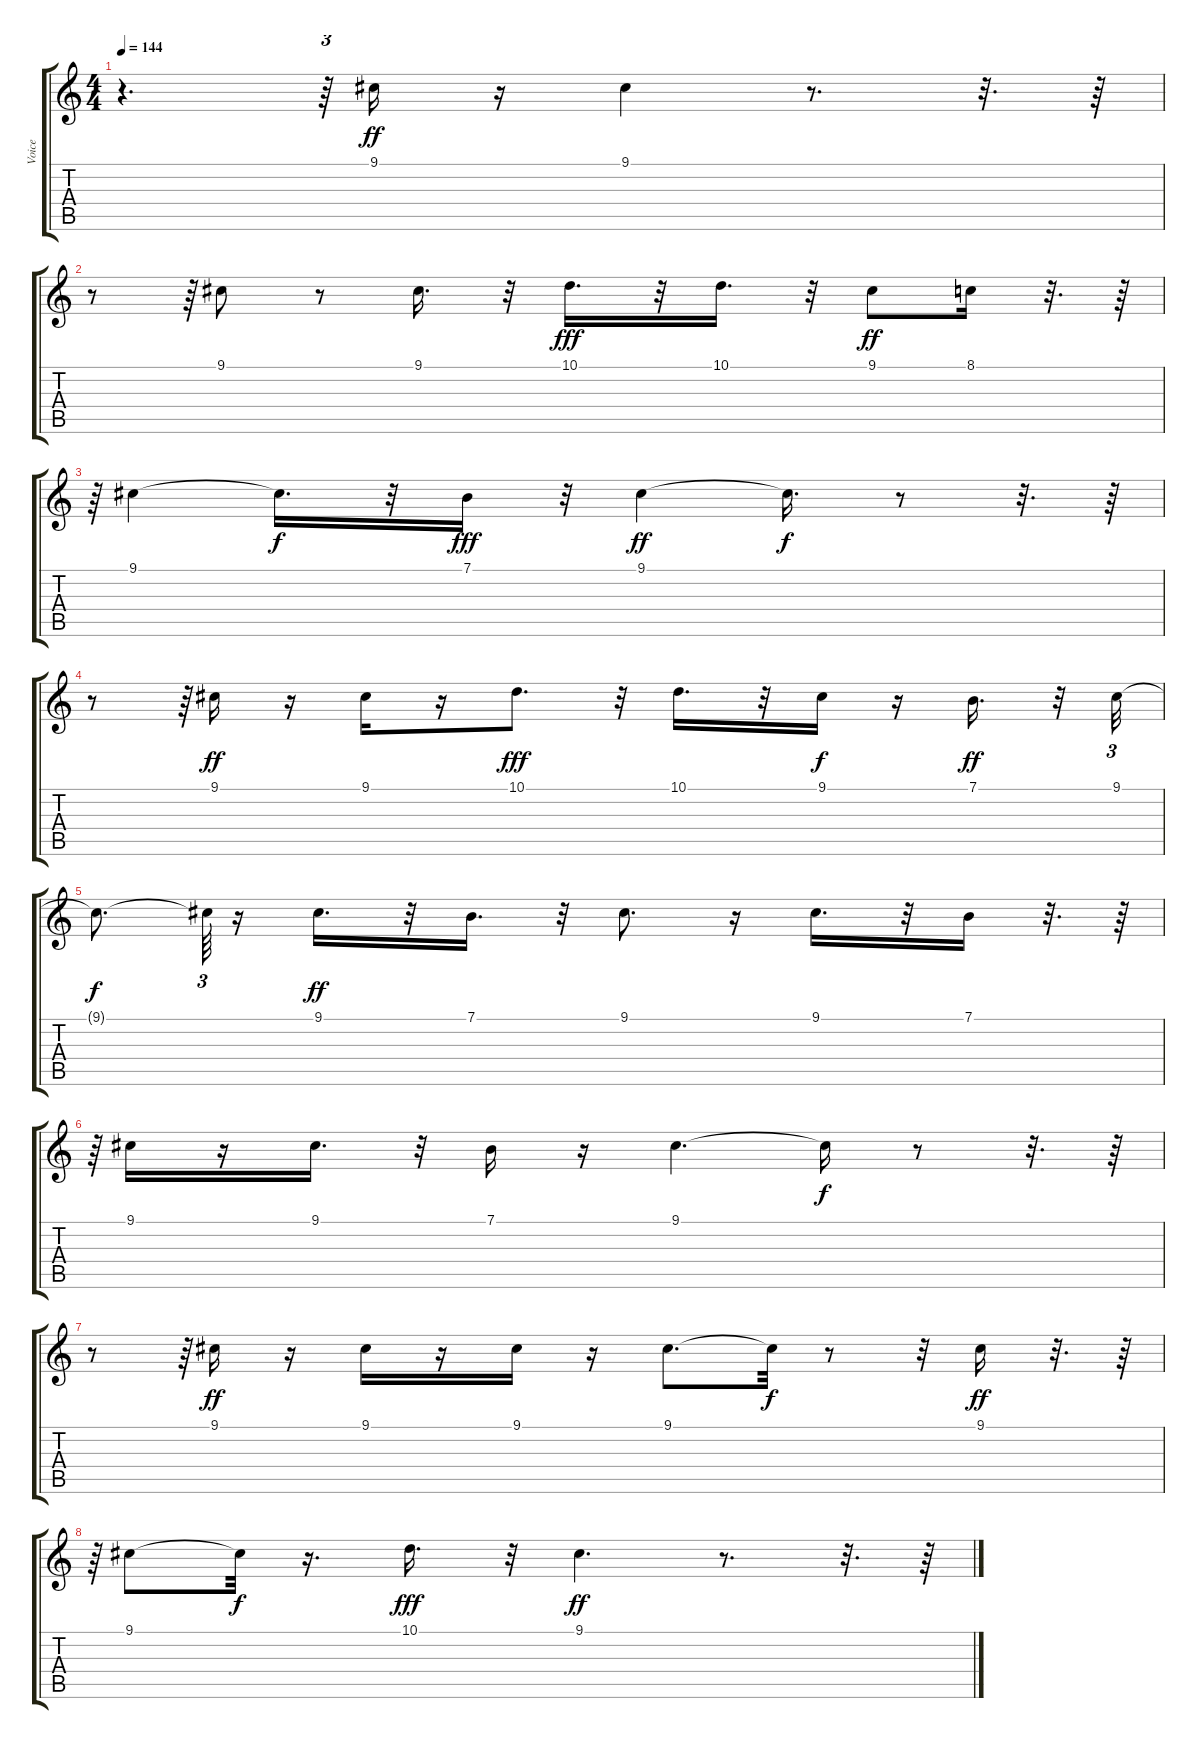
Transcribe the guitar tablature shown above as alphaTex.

\track ("Voice" "Voice") {instrument flute}
\staff {score tabs}
\tuning (E4 B3 G3 D3 A2 E2) {hide}
\ts (4 4)
\tempo 144
\clef g2
\ks c
r.4{d dy f} r.64{tu (3 2)} 9.1.16{dy ff} r.16 9.1.4 r.8{d} r.32{d} r.64 |
r.8 r.64{tu (3 2)} 9.1.8 r.8 9.1.16{d} r.32 10.1.16{d dy fff} r.32 10.1.16{d} r.32 9.1.8{dy ff} 8.1.16 r.32{d} r.64 |
r.64{tu (3 2)} 9.1.4 9.1{t}.16{d dy f} r.32 7.1.16{dy fff} r.32 9.1.4{dy ff} 9.1{t}.16{d dy f} r.8 r.32{d} r.64 |
r.8 r.64{tu (3 2)} 9.1.16{dy ff} r.16 9.1.16 r.16 10.1.8{d dy fff} r.32 10.1.16{d} r.32 9.1.16{dy f} r.16 7.1.16{d dy ff} r.32 9.1.32{tu (3 2)} |
9.1{t}.8{d dy f} 9.1{t}.64{tu (3 2)} r.16 9.1.16{d dy ff} r.32 7.1.16{d} r.32 9.1.8{d} r.16 9.1.16{d} r.32 7.1.16 r.32{d} r.64 |
r.64{tu (3 2)} 9.1.16 r.16 9.1.16{d} r.32 7.1.16 r.16 9.1.4{d} 9.1{t}.16{dy f} r.8 r.32{d} r.64 |
r.8 r.64{tu (3 2)} 9.1.16{dy ff} r.16 9.1.16 r.16 9.1.16 r.16 9.1.8{d} 9.1{t}.32{dy f} r.8 r.32 9.1.16{dy ff} r.32{d} r.64 |
r.64{tu (3 2)} 9.1.8 9.1{t}.32{dy f} r.16{d} 10.1.16{d dy fff} r.32 9.1.4{d dy ff} r.8{d} r.32{d} r.64
